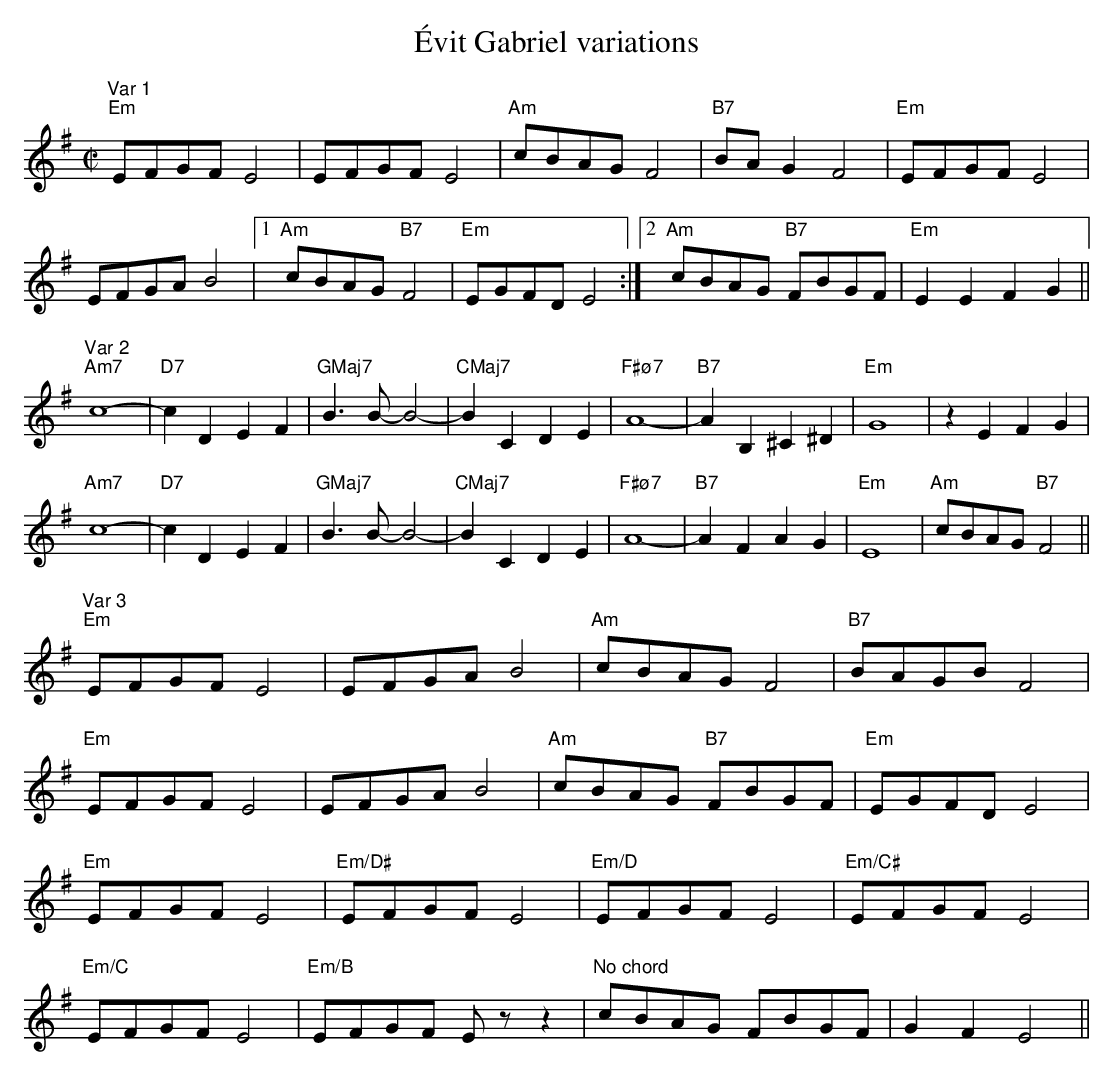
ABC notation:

X:1
T:\'Evit Gabriel variations
M:C|
L:1/8
K:Em
"Var 1""Em"EFGF E4 | EFGF E4 |"Am"cBAG F4 |"B7"BAG2 F4 |"Em"EFGF E4|
EFGA B4 |1 "Am"cBAG "B7"F4 | "Em"EGFD E4 :|[2 "Am"cBAG "B7"FBGF | "Em"E2E2F2G2||
"Var 2""Am7"c8- | "D7"c2 D2E2F2| "GMaj7"B3B- B4- | "CMaj7"B2 C2D2E2 |"F#ø7"A8- | "B7"A2B,2^C2^D2 | "Em"G8|z2 E2F2G2 |
"Am7"c8- | "D7"c2 D2E2F2| "GMaj7"B3B- B4- | "CMaj7"B2 C2D2E2 |"F#ø7"A8- | "B7"A2F2A2G2 | "Em"E8 | "Am"cBAG "B7"F4 ||
"Var 3""Em"EFGF E4 | EFGAB4 |"Am"cBAG F4 |"B7"BAGB F4 |
"Em"EFGF E4 | EFGA B4 |"Am"cBAG "B7"FBGF | "Em"EGFD E4|
"Em"EFGF E4|"Em/D#"EFGF E4|"Em/D"EFGF E4|"Em/C#"EFGF E4|
"Em/C"EFGF E4|"Em/B"EFGF Ez z2 |"No chord"cBAG FBGF |G2F2 E4||

$SmallLMargin
$SmallRMargin
